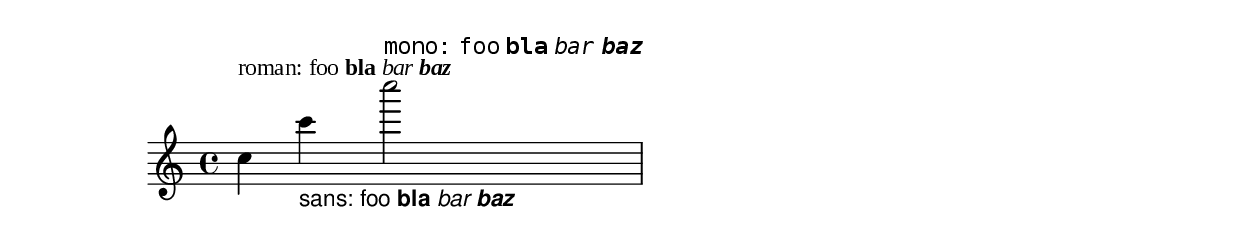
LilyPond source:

%% Do not edit this file; it is automatically
%% generated from LSR http://lsr.dsi.unimi.it
%% This file is in the public domain.
\version "2.13.39"

\header {
  lsrtags = "text, tweaks-and-overrides"

  texidoc = "
The default font families for text can be overridden with
@code{make-pango-font-tree}.

"
  doctitle = "Changing the default text font family"
} % begin verbatim

\paper {
  % change for other default global staff size.
  myStaffSize = #20
  %{
     run
         lilypond -dshow-available-fonts blabla
     to show all fonts available in the process log.
  %}

  #(define fonts
    (make-pango-font-tree "Times New Roman"
                          "Nimbus Sans"
                          "Luxi Mono"
;;                        "Helvetica"
;;                        "Courier"
     (/ myStaffSize 20)))
}

\relative c'' {
  c4^\markup {
    roman: foo \bold bla \italic bar \italic \bold baz
  }
  c'4_\markup {
    \override #'(font-family . sans)
    {
      sans: foo \bold bla \italic bar \italic \bold baz
    }
  }
  c'2^\markup {
    \override #'(font-family . typewriter)
    {
      mono: foo \bold bla \italic bar \italic \bold baz
    }
  }
}


